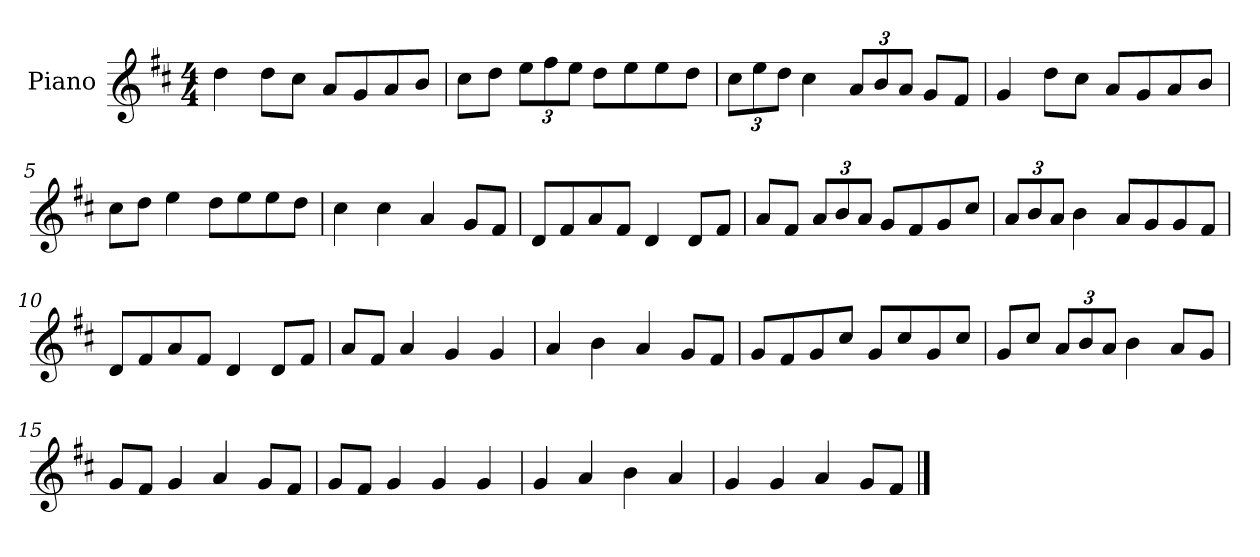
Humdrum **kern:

**kern
*part1
*staff1
*I"Piano
*I'P-no
*clefG2
*k[f#c#]
*M4/4
*MM90
=1
4dd\
8dd\L
8cc#\J
8a/L
8g/
8a/
8b/J
=2
8cc#\L
8dd\J
*Xbrackettup
12ee\L
12ff#\
12ee\J
8dd\L
8ee\
8ee\
8dd\J
=3
12cc#\L
12ee\
12dd\J
4cc#\
12a/L
12b/
12a/J
8g/L
8f#/J
=4
4g/
8dd\L
8cc#\J
8a/L
8g/
8a/
8b/J
=5
8cc#\L
8dd\J
4ee\
8dd\L
8ee\
8ee\
8dd\J
!!LO:LB:g=z
=6
4cc#\
4cc#\
4a/
8g/L
8f#/J
=7
8d/L
8f#/
8a/
8f#/J
4d/
8d/L
8f#/J
=8
8a/L
8f#/J
12a/L
12b/
12a/J
8g/L
8f#/
8g/
8cc#/J
=9
12a/L
12b/
12a/J
4b\
8a/L
8g/
8g/
8f#/J
=10
8d/L
8f#/
8a/
8f#/J
4d/
8d/L
8f#/J
=11
8a/L
8f#/J
4a/
4g/
4g/
!!LO:LB:g=z
=12
4a/
4b\
4a/
8g/L
8f#/J
=13
8g/L
8f#/
8g/
8cc#/J
8g/L
8cc#/
8g/
8cc#/J
=14
8g/L
8cc#/J
12a/L
12b/
12a/J
4b\
8a/L
8g/J
=15
8g/L
8f#/J
4g/
4a/
8g/L
8f#/J
=16
8g/L
8f#/J
4g/
4g/
4g/
=17
4g/
4a/
4b\
4a/
!!LO:LB:g=z
=18
4g/
4g/
4a/
8g/L
8f#/J
==
*-
